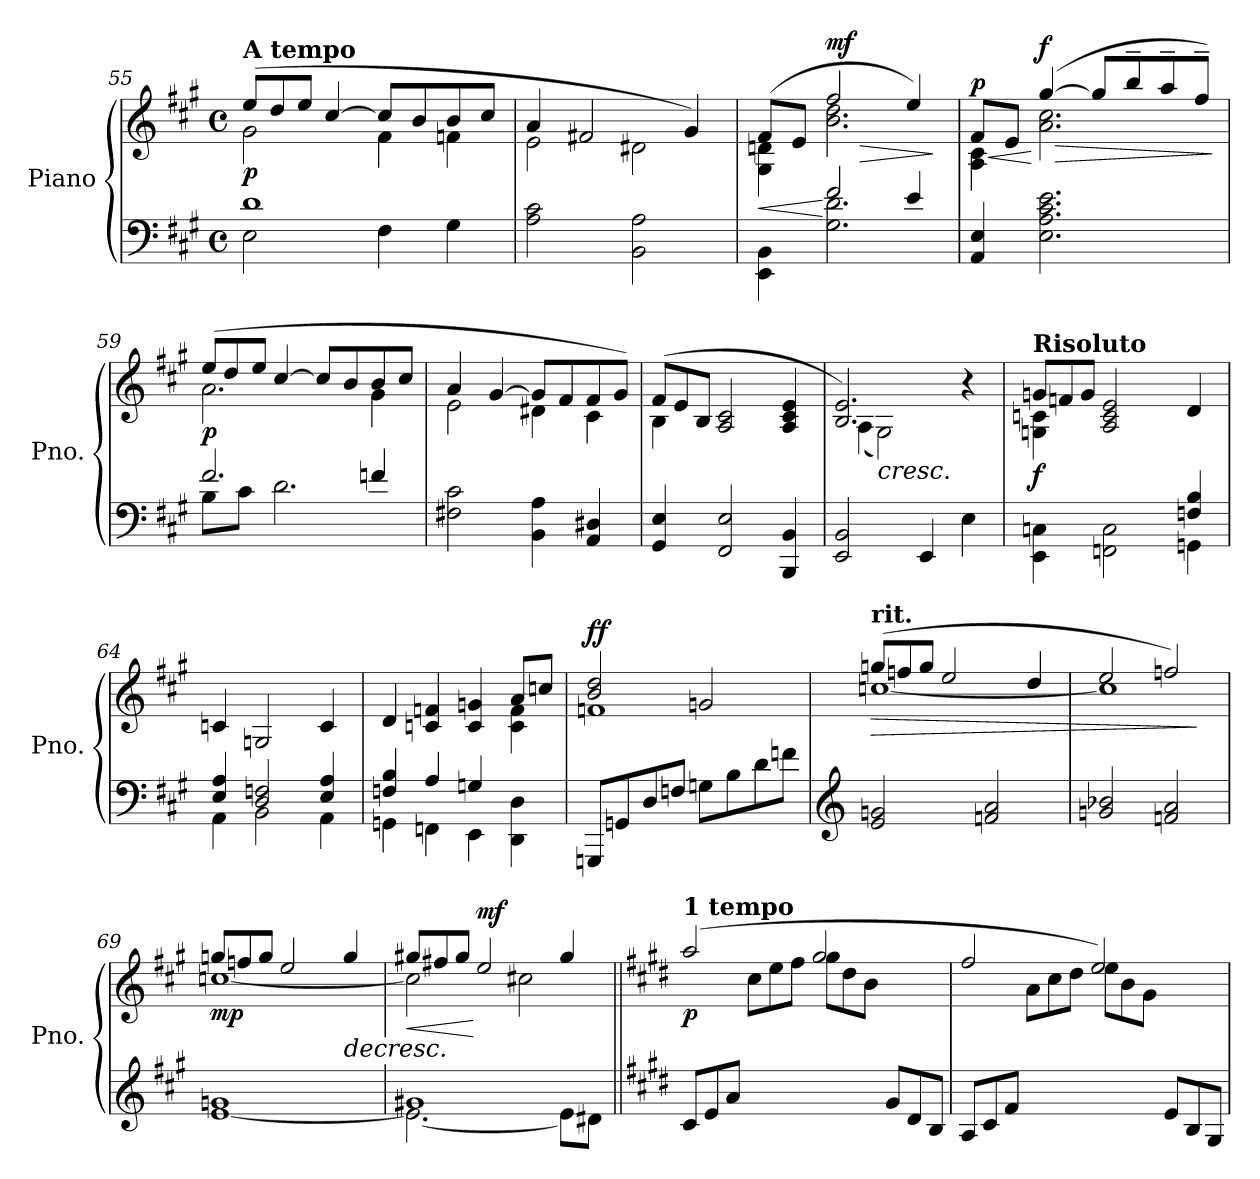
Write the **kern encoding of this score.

**kern	**kern	**dynam
*part1	*part1	*part1
*staff2	*staff1	*staff1/2
*I"Piano	*	*
*I'Pno.	*	*
*clefF4	*clefG2	*
*k[f#c#g#]	*k[f#c#g#]	*
*M4/4	*M4/4	*
*met(c)	*met(c)	*
=55	=55	=55
*^	*	*
*	*	*Xtuplet	*
*	*	*^	*
!	!	!LO:TX:a:B:t=A tempo	!	!
!	!	!	!	!LO:DY:b
1d	2E\	(12ee/L	2g#\	p
.	.	12dd/	.	.
.	.	12ee/J	.	.
.	.	[4cc#/	.	.
.	4F#\	8cc#/L]	4f#\	.
.	.	8b/	.	.
.	4G#\	8b/	4fn\	.
.	.	8cc#/J	.	.
*v	*v	*	*	*
=56	=56	=56	=56
2A\ 2c#\	4a/	2e\	.
.	2f#X/	.	.
2BB\ 2A\	.	2d#X\	.
.	4g#/)	.	.
!!LO:LB:g=z	!!
=57	=57	=57	=57
*^	*	*	*
!	!	!	!	!LO:HP:b
4ryy	4EE\ 4BB\	(8f#/L	4G#\ 4dn\	<
.	.	8e/J	.	.
!	!	!	!	!LO:HP:n=1:b
!	!	!	!	!LO:DY:n=1:a
2f#/	2.G#\ 2.d\	2ff#/	2.b\ 2.dd\	[ > mf
4e/	.	4ee/)	.	.
*v	*v	*	*	*
*	*v	*v	*
.	.	]
=58	=58	=58
!	!	!LO:HP:b
*	*^	*
!	!	!	!LO:DY:n=1:a
4AA/ 4E/	8f#/L	4A\ 4c#\	< p
.	8e/J	.	.
!	!	!	!LO:HP:n=1:b
!	!	!	!LO:DY:n=2:a
2.E\ 2.A\ 2.c#\ 2.e\	([4gg#/	2.a\ 2.cc#\	[ > f
.	8gg#/L]	.	.
.	8bb~/	.	.
.	8aa~/	.	.
.	8ff#~/J)	.	.
*	*v	*v	*
.	.	]
=59	=59	=59
*^	*^	*
!	!	!	!	!LO:DY:b
2.f#/	8B\L	(12ee/L	2.a\	p
.	.	12dd/	.	.
.	8c#\J	.	.	.
.	.	12ee/J	.	.
.	2.d\	[4cc#/	.	.
.	.	8cc#/L]	.	.
.	.	8b/	.	.
4fn/	.	8b/	4g#\	.
.	.	8cc#/J	.	.
*v	*v	*	*	*
=60	=60	=60	=60
2F#X\ 2c#\	4a/	2e\	.
.	[4g#/	.	.
4BB\ 4A\	8g#/L]	4d#X\	.
.	8f#/	.	.
4AA/ 4D#X/	8f#/	4c#\	.
.	8g#/J)	.	.
=61	=61	=61	=61
4GG#/ 4E/	(12f#/L	4B\	.
.	12e/	.	.
.	12B/J	.	.
2FF#/ 2E/	2A/ 2c#/	2.ryy	.
4BBB/ 4BB/	4A/ 4c#/ 4e/	.	.
=62	=62	=62	=62
2EE/ 2BB/	2.B/ 2.e/)	(4A\	.
!	!	!	!LO:HP:b
.	.	2G#\)	<
4EE/	.	.	.
4E\	4r	4ryy	.
!!LO:PB:g=z	!!
=63	=63	=63	=63
*^	*	*	*
!	!	!LO:TX:a:B:t=Risoluto	!	!
!	!	!	!	!LO:DY:b
2.ryy	4EE\ 4Cn\	12gn/L	4Gn\ 4cn\	f
.	.	12fn/	.	.
.	.	12g/J	.	.
.	2FFn\ 2C\	2A/ 2c/ 2e/	4rAyy	.
.	.	.	4rAyy	.
4Fn/ 4B/	4GGn\	4d/	4ryy	.
*	*	*v	*v	*
=64	=64	=64	=64
4E/ 4A/	4AA\	4cn/	.
2D/ 2Fn/	2BB\	2Gn/	.
4E/ 4A/	4AA\	4c/	.
=65	=65	=65	=65
*	*	*^	*
4Fn/ 4B/	4GGn\	4d/	2.ryy	.
4A/	4FFn\	4cn/ 4fn/	.	.
4Gn/	4EE\	4c/ 4gn/	.	.
4ryy	4DD\ 4D\	8a/L	4c\ 4f\	.
.	.	8ccn/J	.	.
*v	*v	*	*	*
*	*v	*v	*
.	.	[
=66	=66	=66
*	*^	*
!	!	!	!LO:DY:a
8GGGn/L	2b/ 2dd/	1fn	ff
8GGn/	.	.	.
8D/	.	.	.
8Fn/J	.	.	.
8Gn\L	2gn/	.	.
8B\	.	.	.
8d\	.	.	.
8fn\J	.	.	.
=67	=67	=67	=67
*clefG2	*	*	*
!	!LO:TX:a:B:t=rit.	!	!
!	!	!	!LO:HP:b
2e/ 2gn/	(12ggn/L	[1ccn	>
.	12ffn/	.	.
.	12gg/J	.	.
.	2ee/	.	.
2fn/ 2a/	.	.	.
.	4dd/	.	.
=68	=68	=68	=68
2gn/ 2b-X/	2ee/	1cc]	.
2fn/ 2a/	2ffn/)	.	.
*	*v	*v	*
.	.	]
!!LO:LB:g=z
=69	=69	=69
*^	*^	*
!	!	!	!	!LO:DY:b
1gn	[1e	12ggn/L	[1ccn	mp
.	.	12ffn/	.	.
.	.	12gg/J	.	.
.	.	2ee/	.	.
!	!	!	!	!LO:HP:b
.	.	4gg/	.	>
=70	=70	=70	=70	=70
!	!	!	!	!LO:HP:b
1g#X	2.e\_	12gg#X/L	2cc\]	<
.	.	12ff#X/	.	.
.	.	12gg#/J	.	.
!	!	!	!	!LO:DY:n=1:a
.	.	2ee/	.	[ mf
.	.	.	2cc#X\	.
.	8e\L]	4gg#/	.	.
.	8d#X\J	.	.	.
*v	*v	*	*	*
*	*v	*v	*
.	.	]
=71||	=71||	=71||
*k[f#c#g#d#]	*k[f#c#g#d#]	*
*Xtuplet	*	*
*	*^	*
!	!LO:TX:a:B:t=1 tempo	!	!
!	!	!	!LO:DY:b
12c#/L	(2aa/	4ryy	p
12e/	.	.	.
12a/J	.	.	.
2ryy	.	12cc#\L	.
.	.	12ee\	.
.	.	12ff#\J	.
.	2gg#/	12gg#\L	.
.	.	12dd#\	.
.	.	12b\J	.
12g#/L	.	4ryy	.
12d#/	.	.	.
12B/J	.	.	.
=72	=72	=72	=72
12A/L	2ff#/	4ryy	.
12c#/	.	.	.
12f#/J	.	.	.
2ryy	.	12a\L	.
.	.	12cc#\	.
.	.	12dd#\J	.
.	2ee/)	12ee\L	.
.	.	12b\	.
.	.	12g#\J	.
12e/L	.	4ryy	.
12B/	.	.	.
12G#/J	.	.	.
*	*v	*v	*
=	=	=
*-	*-	*-
